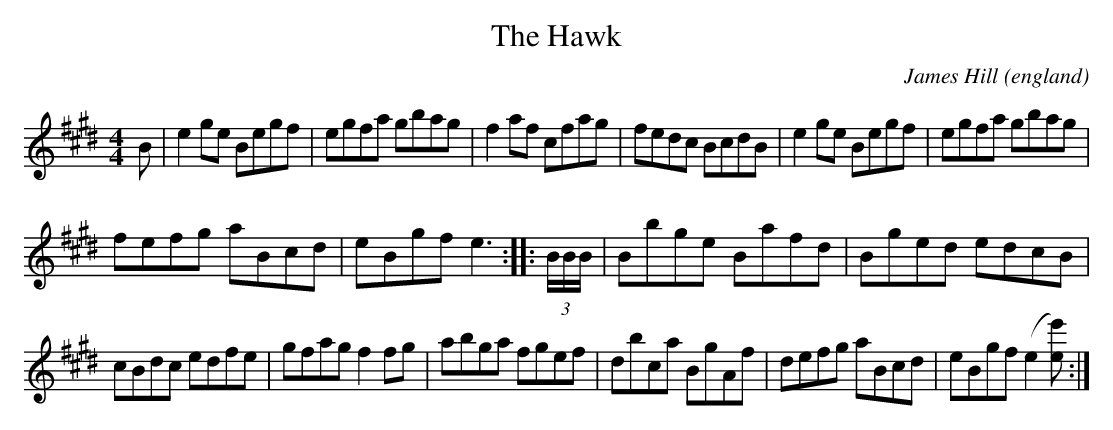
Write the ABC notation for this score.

X:1
T:Hawk, The
O:england
M:4/4
C:James Hill
K:E
B|\
e2ge Begf|egfa gbag|f2af cfag|fedc BcdB|\
e2ge Begf|egfa gbag|
fefg aBcd|eBgf e3::\
(3B/B/B/|\
Bbge Bafd|Bged edcB|
cBdc edfe|gfag f2fg|\
abga fgef|dbca BgAf|defg aBcd|eBgf (e2[ee']):|
